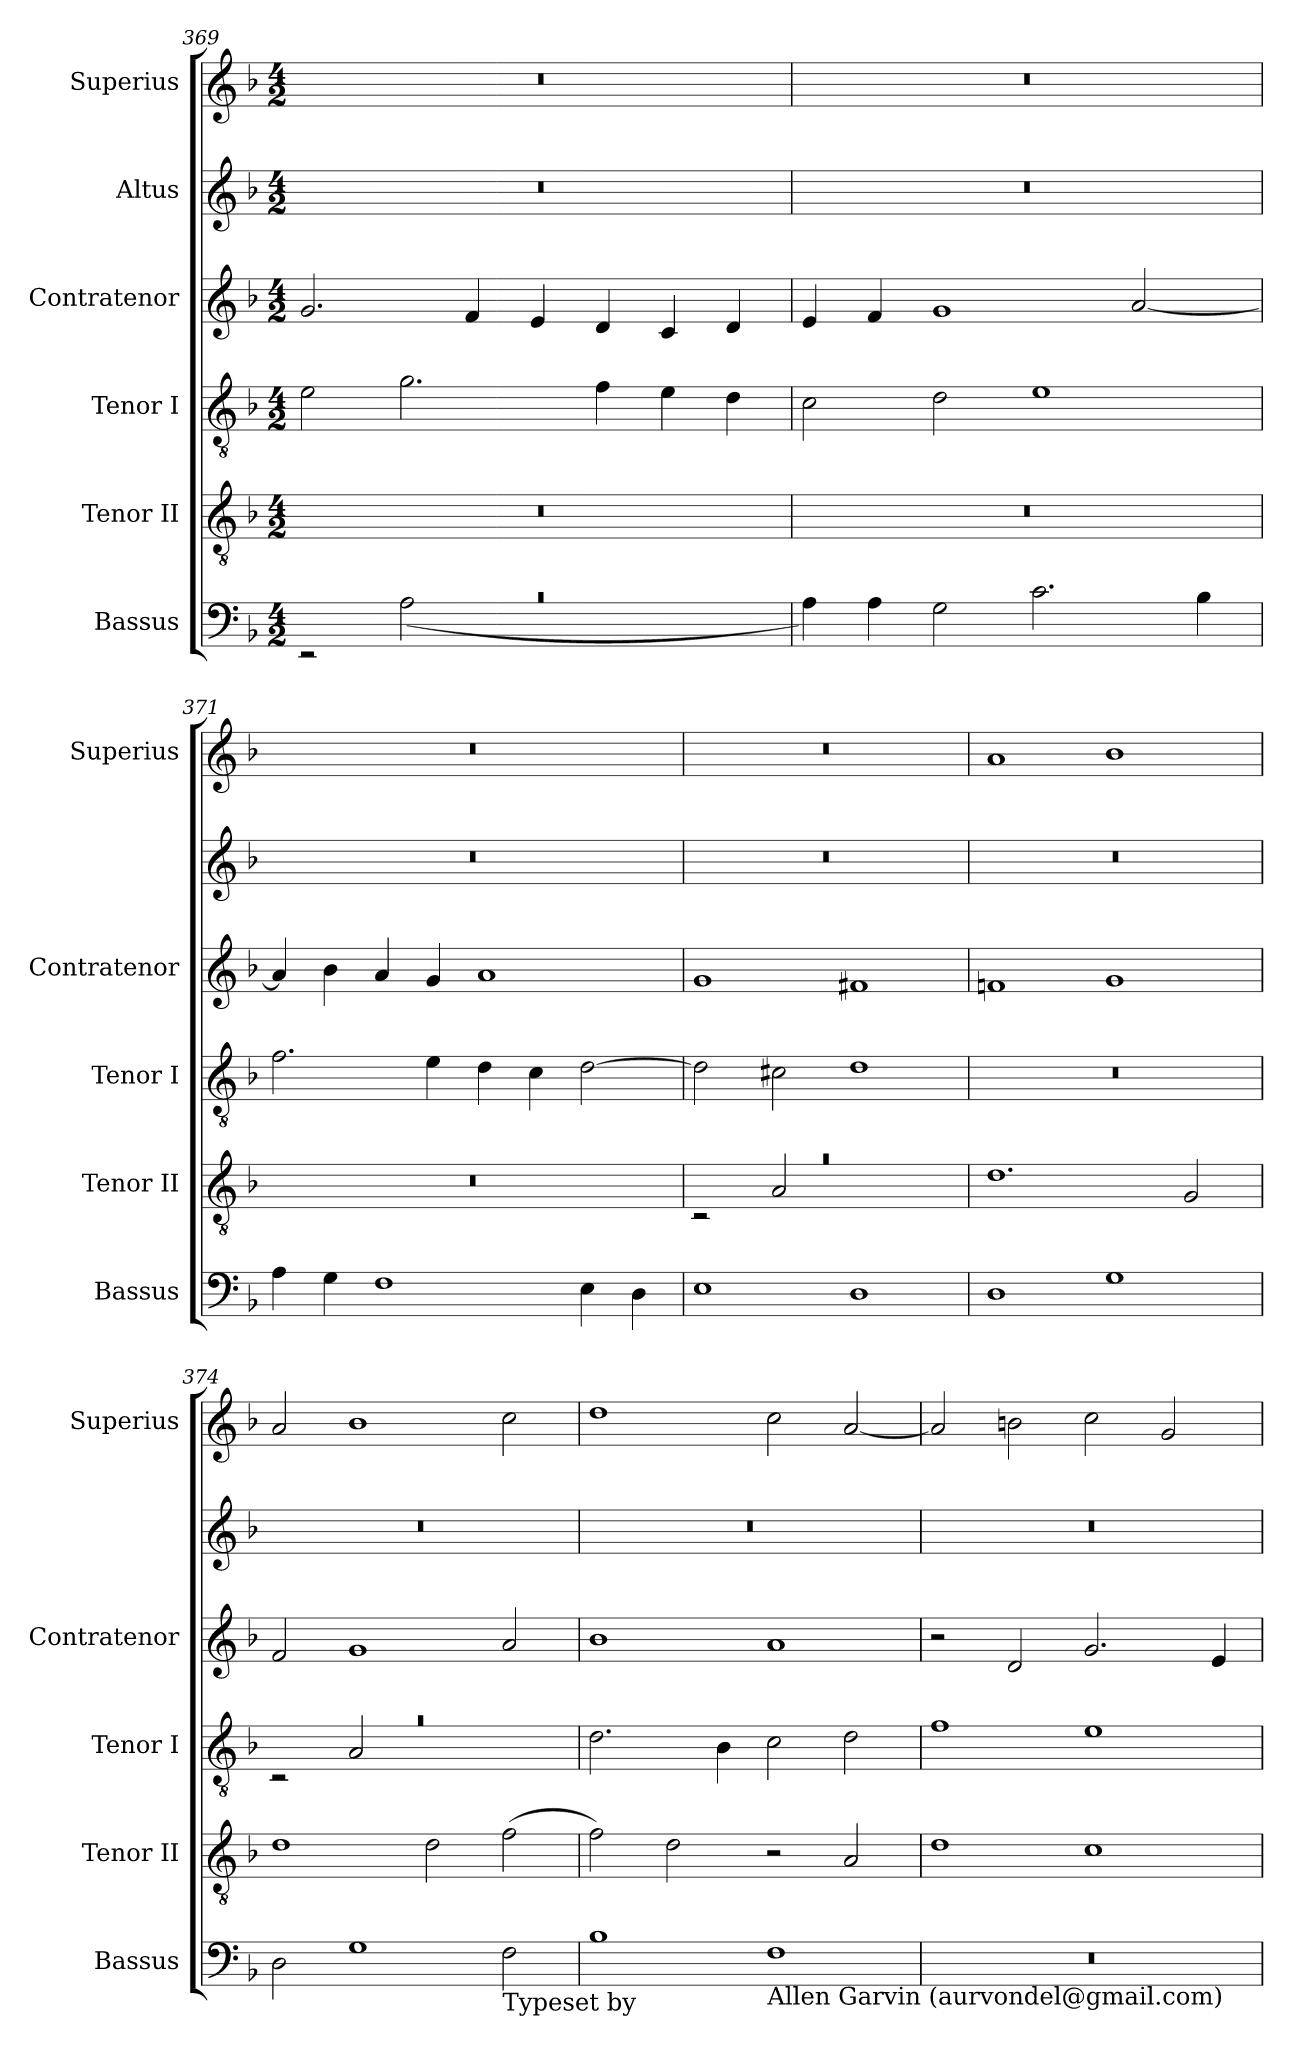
**kern	**kern	**kern	**kern	**kern	**kern
*part6	*part5	*part4	*part3	*part2	*part1
*staff6	*staff5	*staff4	*staff3	*staff2	*staff1
*I"Bassus	*I"Tenor II	*I"Tenor I	*I"Contratenor	*I"Altus	*I"Superius
*I'Bassus	*I'Tenor II	*I'Tenor I	*I'Contratenor	*	*I'Superius
*clefF4	*clefGv2	*clefGv2	*clefG2	*clefG2	*clefG2
*k[b-]	*k[b-]	*k[b-]	*k[b-]	*k[b-]	*k[b-]
*F:	*F:	*F:	*F:	*F:	*F:
*M4/2	*M4/2	*M4/2	*M4/2	*M4/2	*M4/2
=369	=369	=369	=369	=369	=369
!LO:N:vis=1	!	!	!	!	!
*^	*	*	*	*	*
0rc	2rEE	0r	2e\	2.g/	0r	0r
.	(>2A\	.	2.g\	.	.	.
.	.	.	.	4f/	.	.
.	1ryy	.	.	4e/	.	.
.	.	.	4f\	4d/	.	.
.	.	.	4e\	4c/	.	.
.	.	.	4d\	4d/	.	.
*v	*v	*	*	*	*	*
=370	=370	=370	=370	=370	=370
4A\)	0r	2c\	4e/	0r	0r
4A\	.	.	4f/	.	.
2G\	.	2d\	1g	.	.
2.c\	.	1e	.	.	.
.	.	.	[<2a/	.	.
4B-\	.	.	.	.	.
=371	=371	=371	=371	=371	=371
4A\	0r	2.f\	4a/]	0r	0r
4G\	.	.	4b-\	.	.
1F	.	.	4a/	.	.
.	.	4e\	4g/	.	.
.	.	4d\	1a	.	.
.	.	4c\	.	.	.
4E\	.	[>2d\	.	.	.
4D\	.	.	.	.	.
=372	=372	=372	=372	=372	=372
!	!LO:N:vis=1	!	!	!	!
*	*^	*	*	*	*
1E	0ra	2rC	2d\]	1g	0r	0r
.	.	2A/	2c#X\	.	.	.
1D	.	1ryy	1d	1f#X	.	.
*	*v	*v	*	*	*	*
!!LO:LB:g=z
=373	=373	=373	=373	=373	=373
1D	1.d	0r	1fn	0r	1a
1G	.	.	1g	.	1b-
.	2G/	.	.	.	.
=374	=374	=374	=374	=374	=374
!	!	!LO:N:vis=1	!	!	!
*	*	*^	*	*	*
2D\	1d	0ra	2rC	2f/	0r	2a/
1G	.	.	2A/	1g	.	1b-
.	2d\	.	1ryy	.	.	.
!LO:TX:b:t=Typeset by	!	!	!	!	!	!
2F\	(>2f\	.	.	2a/	.	2cc\
*	*	*v	*v	*	*	*
=375	=375	=375	=375	=375	=375
1B-	2f\)	2.d\	1b-	0r	1dd
.	2d\	.	.	.	.
.	.	4B-\	.	.	.
!LO:TX:b:t=Allen Garvin (aurvondel@gmail.com)	!	!	!	!	!
1F	2r	2c\	1a	.	2cc\
.	2A/	2d\	.	.	[<2a/
=376	=376	=376	=376	=376	=376
0r	1d	1f	2r	0r	2a/]
.	.	.	2d/	.	2bn\
.	1c	1e	2.g/	.	2cc\
.	.	.	.	.	2g/
.	.	.	4e/	.	.
=	=	=	=	=	=
*-	*-	*-	*-	*-	*-
